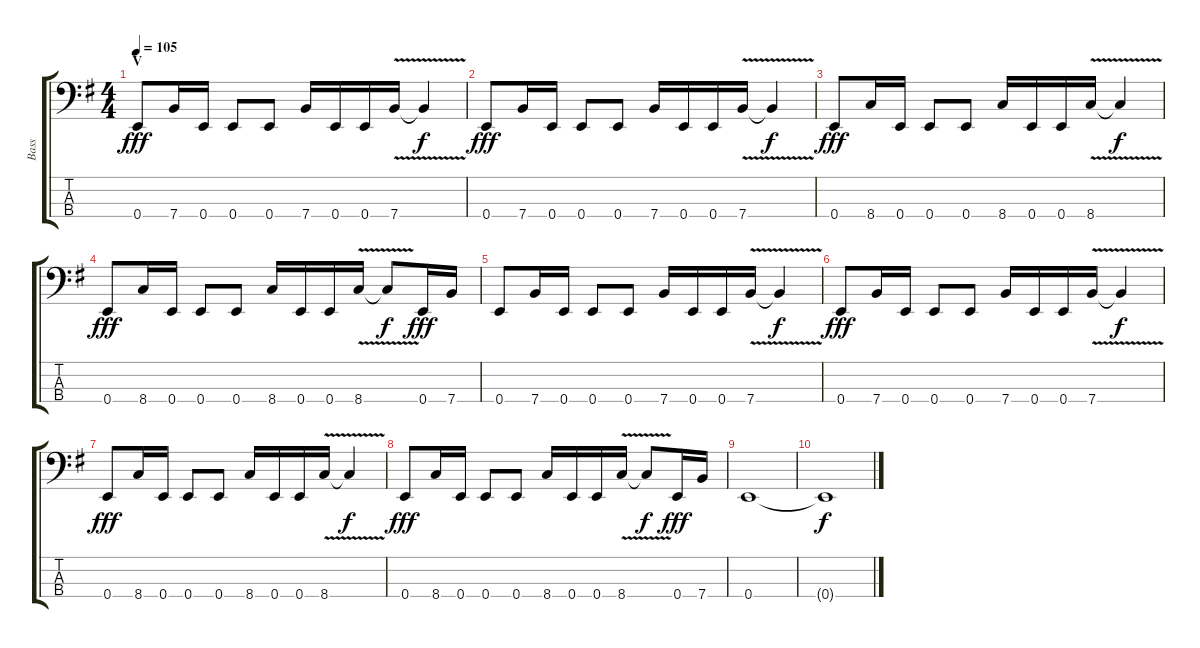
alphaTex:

\track ("Bass" "Bass") {instrument electricbassfinger}
\staff {score tabs}
\tuning (G2 D2 A1 E1) {hide}
\ts (4 4)
\section ("" "V")
\tempo 105
\clef f4
\ks g
0.4.8{dy fff} 7.4.16 0.4.16 0.4.8 0.4.8 7.4.16 0.4.16 0.4.16 7.4{v}.16 7.4{t}.4{dy f} |
0.4.8{dy fff} 7.4.16 0.4.16 0.4.8 0.4.8 7.4.16 0.4.16 0.4.16 7.4{v}.16 7.4{t}.4{dy f} |
0.4.8{dy fff} 8.4.16 0.4.16 0.4.8 0.4.8 8.4.16 0.4.16 0.4.16 8.4{v}.16 8.4{t}.4{dy f} |
0.4.8{dy fff} 8.4.16 0.4.16 0.4.8 0.4.8 8.4.16 0.4.16 0.4.16 8.4{v}.16 8.4{t}.8{dy f} 0.4.16{dy fff} 7.4.16 |
0.4.8 7.4.16 0.4.16 0.4.8 0.4.8 7.4.16 0.4.16 0.4.16 7.4{v}.16 7.4{t}.4{dy f} |
0.4.8{dy fff} 7.4.16 0.4.16 0.4.8 0.4.8 7.4.16 0.4.16 0.4.16 7.4{v}.16 7.4{t}.4{dy f} |
0.4.8{dy fff} 8.4.16 0.4.16 0.4.8 0.4.8 8.4.16 0.4.16 0.4.16 8.4{v}.16 8.4{t}.4{dy f} |
0.4.8{dy fff} 8.4.16 0.4.16 0.4.8 0.4.8 8.4.16 0.4.16 0.4.16 8.4{v}.16 8.4{t}.8{dy f} 0.4.16{dy fff} 7.4.16 |
0.4.1 |
0.4{t}.1{dy f}
